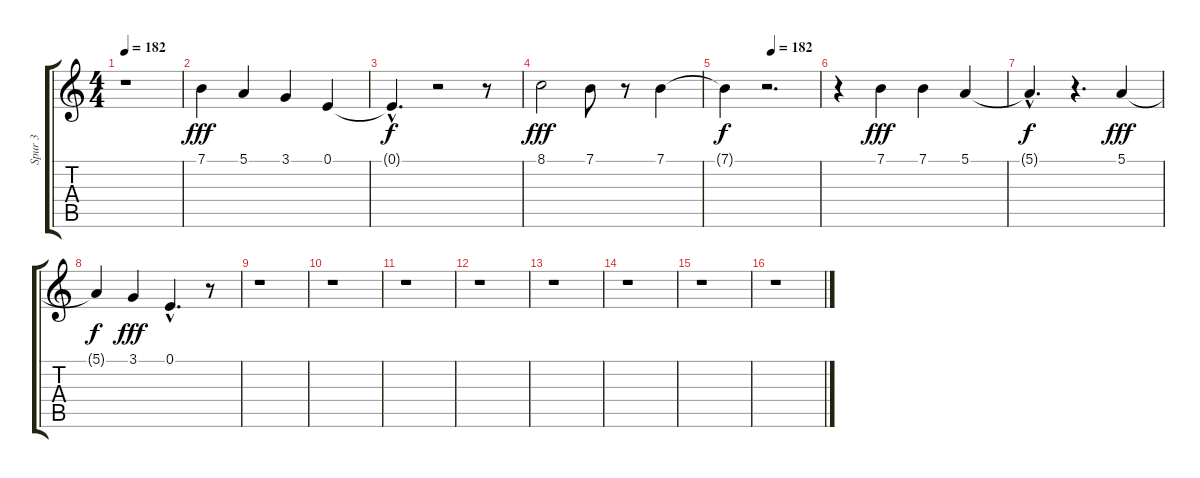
\track ("Spur 3" "Spur 3") {instrument clarinet}
\staff {score tabs}
\tuning (E4 B3 G3 D3 A2 E2) {hide}
\ts (4 4)
\tempo 182
\clef g2
\ks c
r.1{dy f} |
7.1.4{dy fff} 5.1.4 3.1.4 0.1.4 |
0.1{hac t}.4{d dy f} r.2 r.8 |
8.1.2{dy fff} 7.1.8 r.8 7.1.4 |
\tempo (182 0.5)
7.1{t}.4{dy f} r.2{d} |
r.4 7.1.4{dy fff} 7.1.4 5.1.4 |
5.1{hac t}.4{d dy f} r.4{d} 5.1.4{dy fff} |
5.1{t}.4{dy f} 3.1.4{dy fff} 0.1{hac}.4{d} r.8 |
r.1 |
r.1 |
r.1 |
r.1 |
r.1 |
r.1 |
r.1 |
r.1
